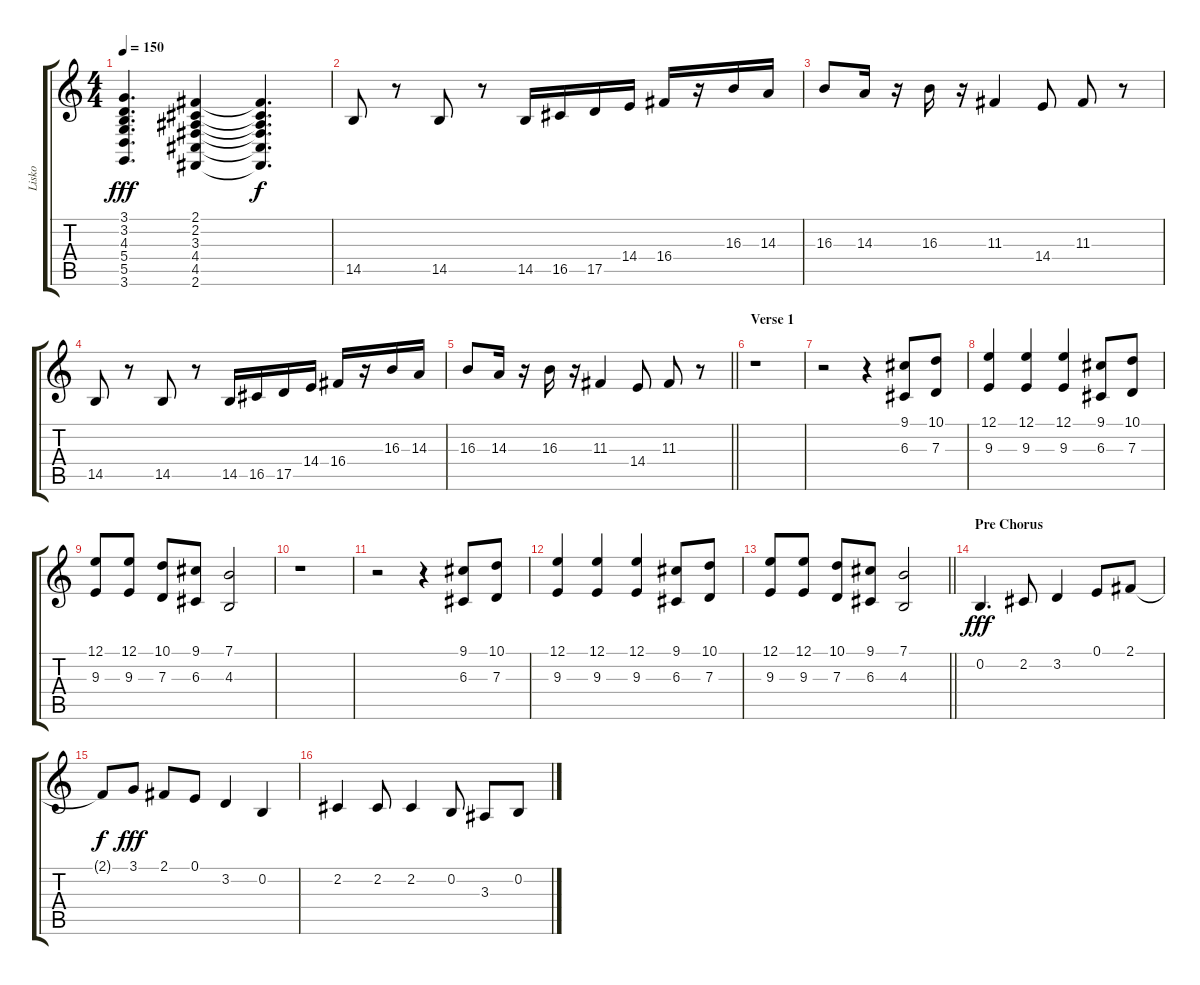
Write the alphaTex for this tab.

\track ("Lisko" "Lisko") {instrument accordion}
\staff {score tabs}
\tuning (E4 B3 G3 D3 A2 E2) {hide}
\ts (4 4)
\tempo 150
\clef g2
\ks c
(3.1 3.2 4.3 5.4 5.5 3.6).4{d dy fff} (2.1 2.2 3.3 4.4 4.5 2.6).4 (2.1{t} 2.2{t} 3.3{t} 4.4{t} 4.5{t} 2.6{t}).4{d dy f} |
14.5.8 r.8 14.5.8 r.8 14.5.16 16.5.16 17.5.16 14.4.16 16.4.16 r.16 16.3.16 14.3.16 |
16.3.8 14.3.16 r.16 16.3.16 r.16 11.3.4 14.4.8 11.3.8 r.8 |
14.5.8 r.8 14.5.8 r.8 14.5.16 16.5.16 17.5.16 14.4.16 16.4.16 r.16 16.3.16 14.3.16 |
\barLineRight lightlight
16.3.8 14.3.16 r.16 16.3.16 r.16 11.3.4 14.4.8 11.3.8 r.8 |
\section ("" "Verse 1")
r.1 |
r.2 r.4 (9.1 6.3).8 (10.1 7.3).8 |
(12.1 9.3).4 (12.1 9.3).4 (12.1 9.3).4 (9.1 6.3).8 (10.1 7.3).8 |
(12.1 9.3).8 (12.1 9.3).8 (10.1 7.3).8 (9.1 6.3).8 (7.1 4.3).2 |
r.1 |
r.2 r.4 (9.1 6.3).8 (10.1 7.3).8 |
(12.1 9.3).4 (12.1 9.3).4 (12.1 9.3).4 (9.1 6.3).8 (10.1 7.3).8 |
\barLineRight lightlight
(12.1 9.3).8 (12.1 9.3).8 (10.1 7.3).8 (9.1 6.3).8 (7.1 4.3).2 |
\section ("" "Pre Chorus")
0.2.4{d dy fff} 2.2.8 3.2.4 0.1.8 2.1.8 |
2.1{t}.8{dy f} 3.1.8{dy fff} 2.1.8 0.1.8 3.2.4 0.2.4 |
2.2.4 2.2.8 2.2.4 0.2.8 3.3.8 0.2.8
